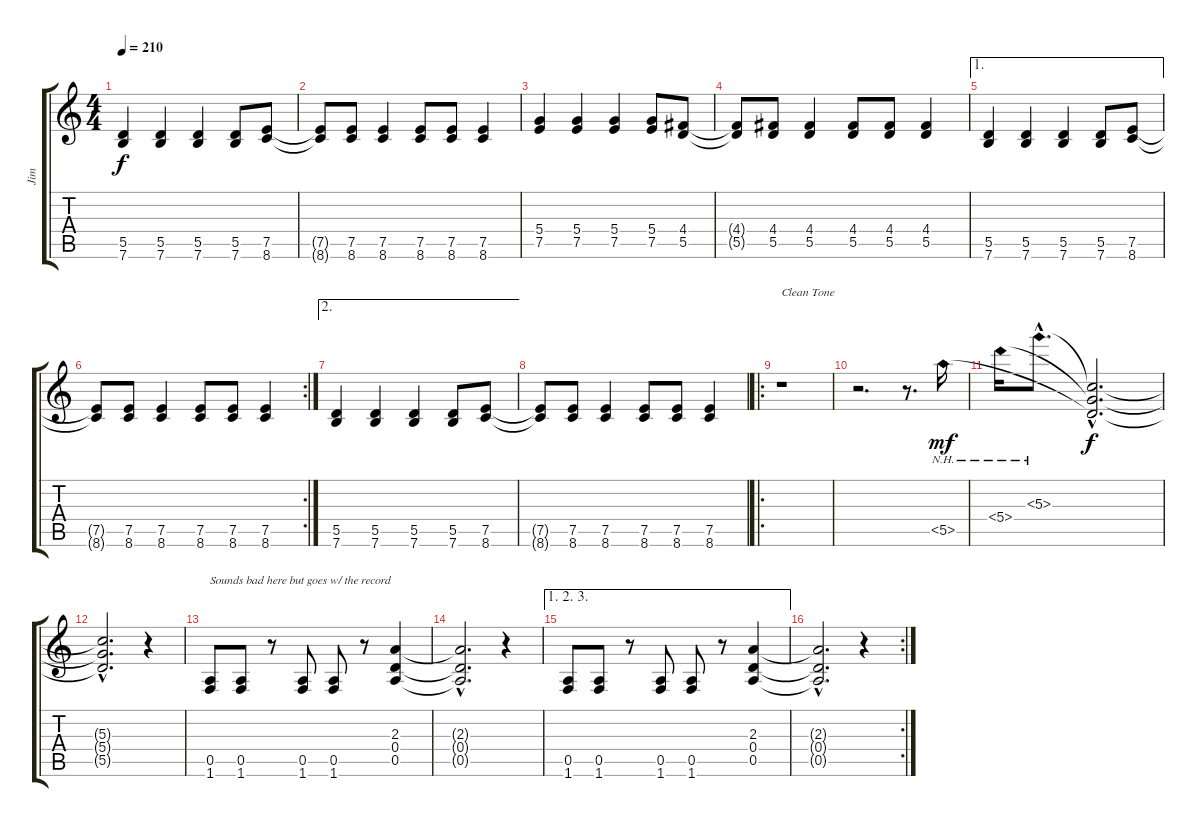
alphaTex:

\track ("Jim" "Jim") {instrument distortionguitar}
\staff {score tabs}
\tuning (E4 B3 G3 D3 A2 E2) {hide}
\ts (4 4)
\tempo 210
\clef g2
\ks c
(5.5 7.6).4{dy f} (5.5 7.6).4 (5.5 7.6).4 (5.5 7.6).8 (7.5 8.6).8 |
(7.5{t} 8.6{t}).8 (7.5 8.6).8 (7.5 8.6).4 (7.5 8.6).8 (7.5 8.6).8 (7.5 8.6).4 |
(5.4 7.5).4 (5.4 7.5).4 (5.4 7.5).4 (5.4 7.5).8 (4.4 5.5).8 |
(4.4{t} 5.5{t}).8 (4.4 5.5).8 (4.4 5.5).4 (4.4 5.5).8 (4.4 5.5).8 (4.4 5.5).4 |
\ae 1
(5.5 7.6).4 (5.5 7.6).4 (5.5 7.6).4 (5.5 7.6).8 (7.5 8.6).8 |
\rc 2
(7.5{t} 8.6{t}).8 (7.5 8.6).8 (7.5 8.6).4 (7.5 8.6).8 (7.5 8.6).8 (7.5 8.6).4 |
\ae 2
(5.5 7.6).4 (5.5 7.6).4 (5.5 7.6).4 (5.5 7.6).8 (7.5 8.6).8 |
(7.5{t} 8.6{t}).8 (7.5 8.6).8 (7.5 8.6).4 (7.5 8.6).8 (7.5 8.6).8 (7.5 8.6).4 |
\ro
r.1{txt "Clean Tone" instrument electricguitarclean} |
r.2{d instrument electricguitarclean} r.8{d} 5.5{nh}.16{dy mf} |
5.4{nh}.16{instrument electricguitarclean} 5.3{nh hac}.8{d} (5.3{hac t} 5.4{hac t} 5.5{hac t}).2{d dy f} |
(5.3{hac t} 5.4{hac t} 5.5{hac t}).2{d} r.4 |
(0.5 1.6).8{txt "Sounds bad here but goes w/ the record" instrument electricguitarmuted} (0.5 1.6).8 r.8 (0.5 1.6).8 (0.5 1.6).8 r.8 (2.3 0.4 0.5).4{instrument distortionguitar} |
(2.3{hac t} 0.4{hac t} 0.5{hac t}).2{d} r.4 |
\ae (1 2 3)
(0.5 1.6).8{instrument electricguitarmuted} (0.5 1.6).8 r.8 (0.5 1.6).8 (0.5 1.6).8 r.8 (2.3 0.4 0.5).4{instrument distortionguitar} |
\rc 2
(2.3{hac t} 0.4{hac t} 0.5{hac t}).2{d} r.4
